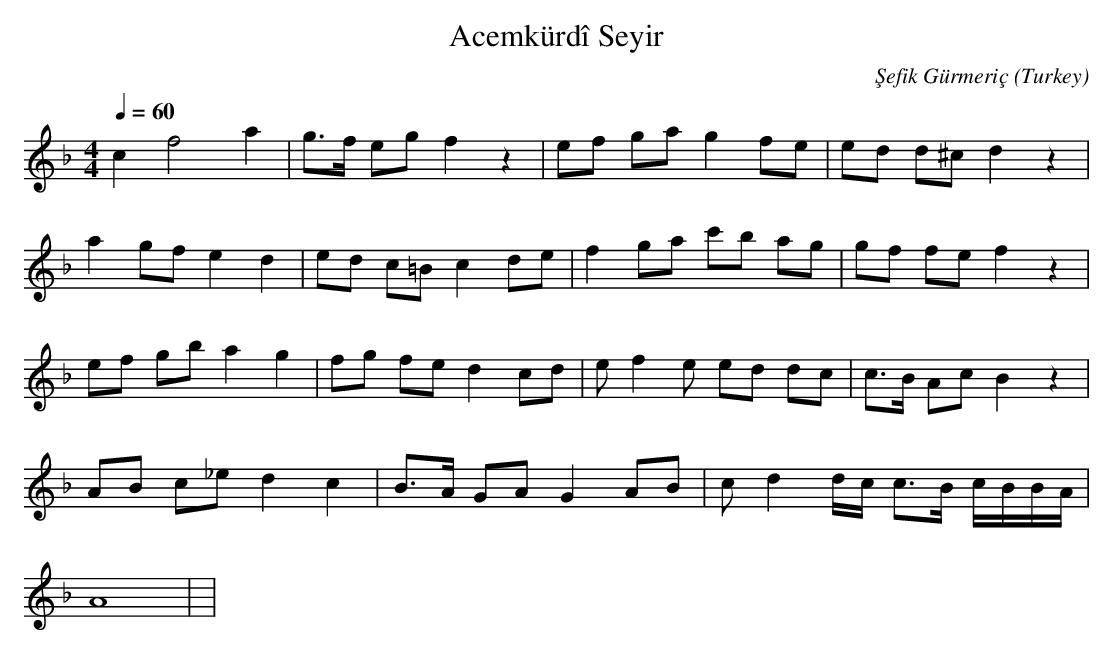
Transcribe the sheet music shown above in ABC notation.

X:1
T: Acemkürdî Seyir
C: Şefik Gürmeriç
O: Turkey
M: 4/4
L: 1/16
K: C _B
Q: 1/4=60
c4 f8 a4  | g3f e2g2 f4 z4  | e2f2 g2a2 g4 f2e2  | \
w:   |   |   |
e2d2 d2^c2 d4 z4  |
w:   |
a4 g2f2 e4 d4  | e2d2 c2=B2 c4 d2e2  | \
w:   |   |
f4 g2a2 c'2b2 a2g2  | g2f2 f2e2 f4 z4  |
w:   |   |
e2f2 g2b2 a4 g4  | f2g2 f2e2 d4 c2d2  | \
w:   |   |
e2f4e2 e2d2 d2c2  | c3B A2c2 B4 z4  |
w:   |   |
A2B2 c2_e2 d4 c4  | B3A G2A2 G4 A2B2  | \
w:   |   |
c2d4dc c3B cBBA  |
w:   |
A16  | |
